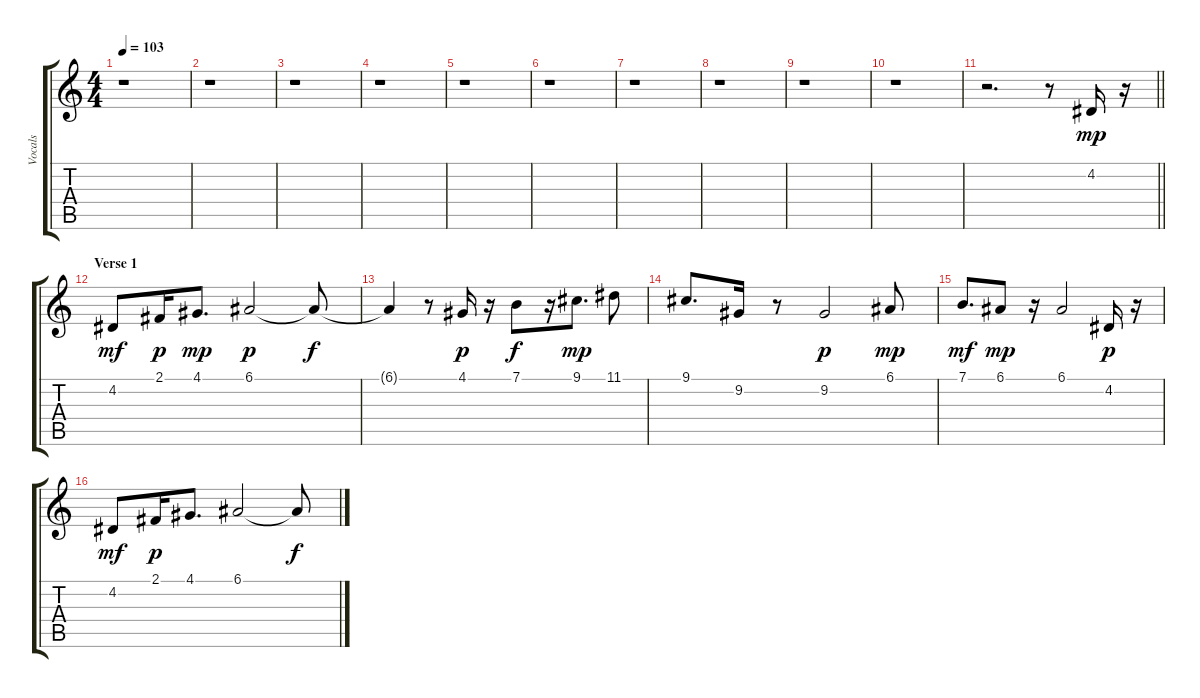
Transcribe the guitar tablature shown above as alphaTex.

\track ("Vocals" "Vocals") {instrument panflute}
\staff {score tabs}
\tuning (E4 B3 G3 D3 A2 E2) {hide}
\ts (4 4)
\tempo 103
\clef g2
\ks c
r.1{dy mp instrument panflute} |
r.1 |
r.1 |
r.1 |
r.1 |
r.1 |
r.1 |
r.1 |
r.1 |
r.1 |
\barLineRight lightlight
r.2{d} r.8 4.2.16 r.16 |
\section ("" "Verse 1")
4.2.8{dy mf} 2.1.16{dy p} 4.1.8{d dy mp} 6.1.2{dy p} 6.1{t}.8{dy f} |
6.1{t}.4 r.8 4.1.16{dy p} r.16 7.1.8{dy f} r.16 9.1.8{d dy mp} 11.1.8 |
9.1.8{d} 9.2.16 r.8 9.2.2{dy p} 6.1.8{dy mp} |
7.1.8{d dy mf} 6.1.8{dy mp} r.16 6.1.2 4.2.16{dy p} r.16 |
4.2.8{dy mf} 2.1.16{dy p} 4.1.8{d} 6.1.2 6.1{t}.8{dy f}
